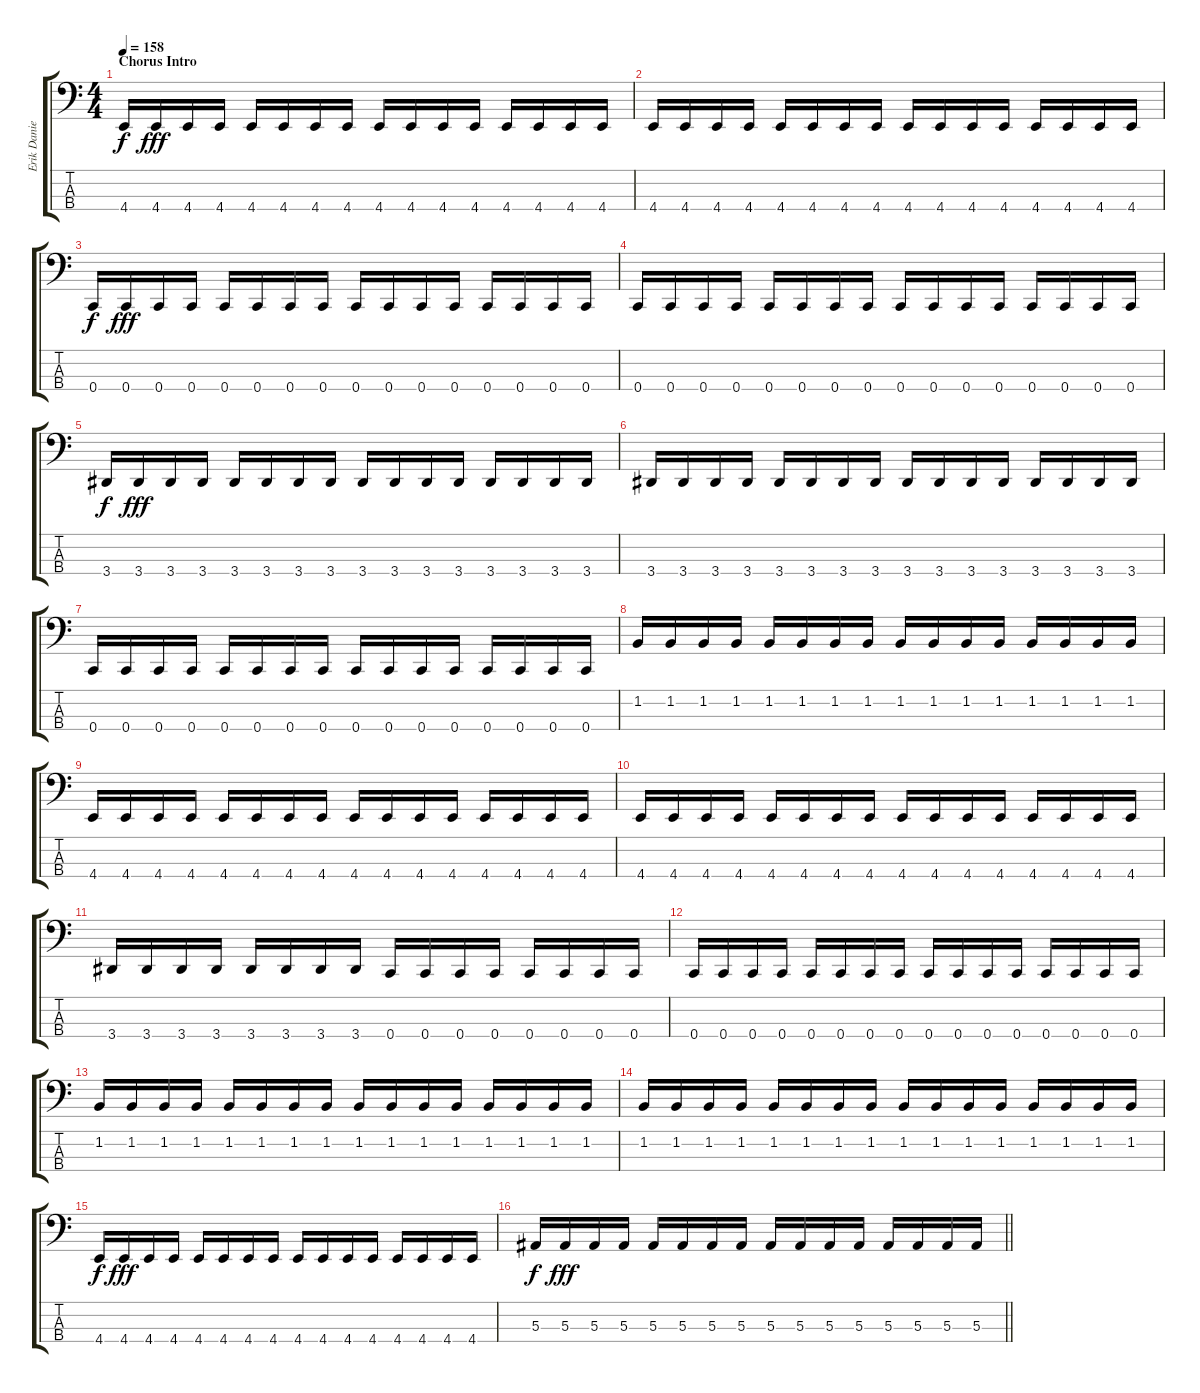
\track ("Erik Danielsson" "Erik Danie") {instrument electricbassfinger}
\staff {score tabs}
\tuning (Eb2 Bb1 F1 C1) {hide}
\ts (4 4)
\section ("" "Chorus Intro")
\tempo 158
\clef f4
\ks c
4.4.16{dy f} 4.4.16{dy fff} 4.4.16 4.4.16 4.4.16 4.4.16 4.4.16 4.4.16 4.4.16 4.4.16 4.4.16 4.4.16 4.4.16 4.4.16 4.4.16 4.4.16 |
4.4.16 4.4.16 4.4.16 4.4.16 4.4.16 4.4.16 4.4.16 4.4.16 4.4.16 4.4.16 4.4.16 4.4.16 4.4.16 4.4.16 4.4.16 4.4.16 |
0.4.16{dy f} 0.4.16{dy fff} 0.4.16 0.4.16 0.4.16 0.4.16 0.4.16 0.4.16 0.4.16 0.4.16 0.4.16 0.4.16 0.4.16 0.4.16 0.4.16 0.4.16 |
0.4.16 0.4.16 0.4.16 0.4.16 0.4.16 0.4.16 0.4.16 0.4.16 0.4.16 0.4.16 0.4.16 0.4.16 0.4.16 0.4.16 0.4.16 0.4.16 |
3.4.16{dy f} 3.4.16{dy fff} 3.4.16 3.4.16 3.4.16 3.4.16 3.4.16 3.4.16 3.4.16 3.4.16 3.4.16 3.4.16 3.4.16 3.4.16 3.4.16 3.4.16 |
3.4.16 3.4.16 3.4.16 3.4.16 3.4.16 3.4.16 3.4.16 3.4.16 3.4.16 3.4.16 3.4.16 3.4.16 3.4.16 3.4.16 3.4.16 3.4.16 |
0.4.16 0.4.16 0.4.16 0.4.16 0.4.16 0.4.16 0.4.16 0.4.16 0.4.16 0.4.16 0.4.16 0.4.16 0.4.16 0.4.16 0.4.16 0.4.16 |
1.2.16 1.2.16 1.2.16 1.2.16 1.2.16 1.2.16 1.2.16 1.2.16 1.2.16 1.2.16 1.2.16 1.2.16 1.2.16 1.2.16 1.2.16 1.2.16 |
4.4.16 4.4.16 4.4.16 4.4.16 4.4.16 4.4.16 4.4.16 4.4.16 4.4.16 4.4.16 4.4.16 4.4.16 4.4.16 4.4.16 4.4.16 4.4.16 |
4.4.16 4.4.16 4.4.16 4.4.16 4.4.16 4.4.16 4.4.16 4.4.16 4.4.16 4.4.16 4.4.16 4.4.16 4.4.16 4.4.16 4.4.16 4.4.16 |
3.4.16 3.4.16 3.4.16 3.4.16 3.4.16 3.4.16 3.4.16 3.4.16 0.4.16 0.4.16 0.4.16 0.4.16 0.4.16 0.4.16 0.4.16 0.4.16 |
0.4.16 0.4.16 0.4.16 0.4.16 0.4.16 0.4.16 0.4.16 0.4.16 0.4.16 0.4.16 0.4.16 0.4.16 0.4.16 0.4.16 0.4.16 0.4.16 |
1.2.16 1.2.16 1.2.16 1.2.16 1.2.16 1.2.16 1.2.16 1.2.16 1.2.16 1.2.16 1.2.16 1.2.16 1.2.16 1.2.16 1.2.16 1.2.16 |
1.2.16 1.2.16 1.2.16 1.2.16 1.2.16 1.2.16 1.2.16 1.2.16 1.2.16 1.2.16 1.2.16 1.2.16 1.2.16 1.2.16 1.2.16 1.2.16 |
4.4.16{dy f} 4.4.16{dy fff} 4.4.16 4.4.16 4.4.16 4.4.16 4.4.16 4.4.16 4.4.16 4.4.16 4.4.16 4.4.16 4.4.16 4.4.16 4.4.16 4.4.16 |
\barLineRight lightlight
5.3.16{dy f} 5.3.16{dy fff} 5.3.16 5.3.16 5.3.16 5.3.16 5.3.16 5.3.16 5.3.16 5.3.16 5.3.16 5.3.16 5.3.16 5.3.16 5.3.16 5.3.16
